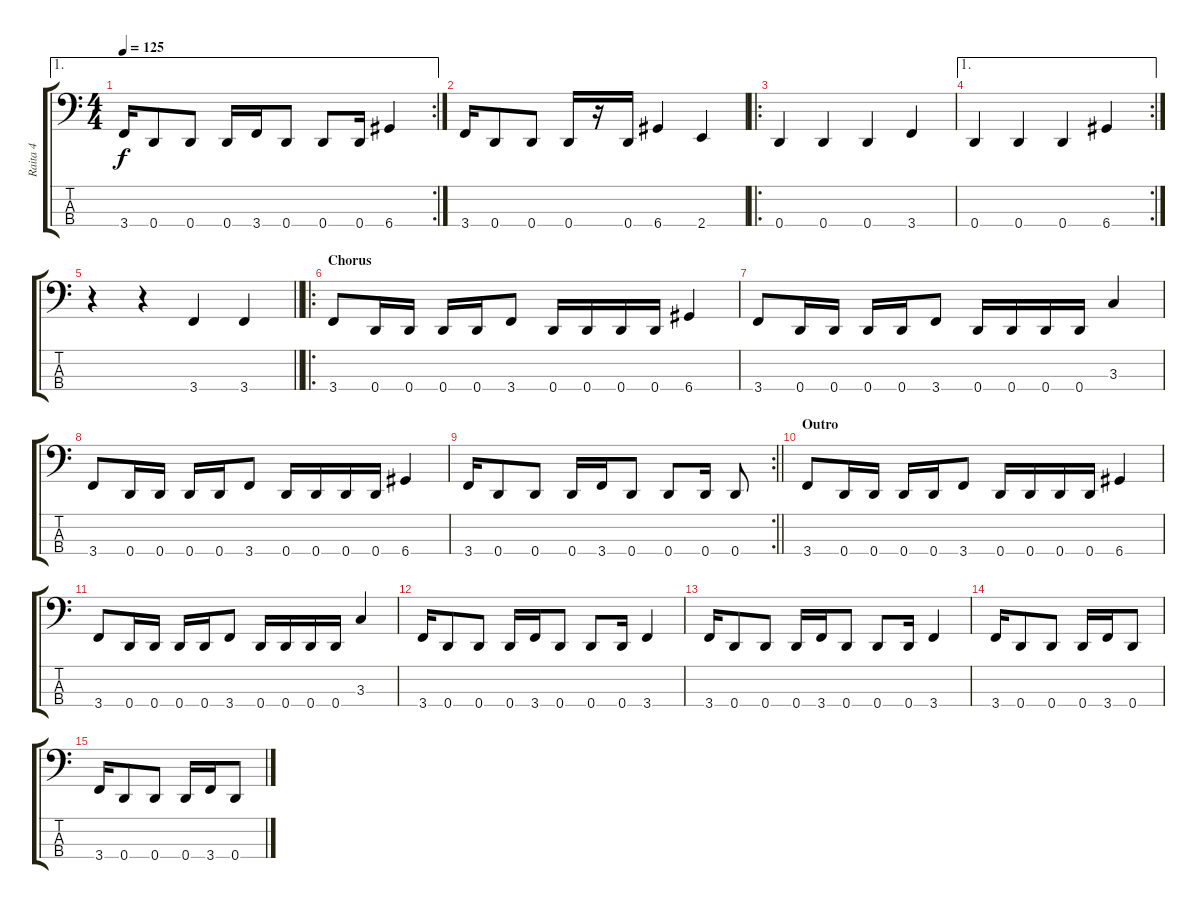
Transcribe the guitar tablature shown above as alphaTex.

\track ("Raita 4" "Raita 4") {instrument electricbassfinger}
\staff {score tabs}
\tuning (G2 D2 A1 D1) {hide}
\ae 1
\rc 2
\ts (4 4)
\tempo 125
\clef f4
\ks c
3.4.16{dy f} 0.4.8 0.4.8 0.4.16 3.4.16 0.4.8 0.4.8 0.4.16 6.4.4 |
3.4.16 0.4.8 0.4.8 0.4.16 r.16 0.4.16 6.4.4 2.4.4 |
\ro
0.4.4 0.4.4 0.4.4 3.4.4 |
\ae 1
\rc 2
0.4.4 0.4.4 0.4.4 6.4.4 |
\barLineRight lightlight
r.4 r.4 3.4.4 3.4.4 |
\ro
\section ("" "Chorus")
3.4.8 0.4.16 0.4.16 0.4.16 0.4.16 3.4.8 0.4.16 0.4.16 0.4.16 0.4.16 6.4.4 |
3.4.8 0.4.16 0.4.16 0.4.16 0.4.16 3.4.8 0.4.16 0.4.16 0.4.16 0.4.16 3.3.4 |
3.4.8 0.4.16 0.4.16 0.4.16 0.4.16 3.4.8 0.4.16 0.4.16 0.4.16 0.4.16 6.4.4 |
\rc 2
\barLineRight lightlight
3.4.16 0.4.8 0.4.8 0.4.16 3.4.16 0.4.8 0.4.8 0.4.16 0.4.8 |
\section ("" "Outro")
3.4.8 0.4.16 0.4.16 0.4.16 0.4.16 3.4.8 0.4.16 0.4.16 0.4.16 0.4.16 6.4.4 |
3.4.8 0.4.16 0.4.16 0.4.16 0.4.16 3.4.8 0.4.16 0.4.16 0.4.16 0.4.16 3.3.4 |
3.4.16 0.4.8 0.4.8 0.4.16 3.4.16 0.4.8 0.4.8 0.4.16 3.4.4 |
3.4.16 0.4.8 0.4.8 0.4.16 3.4.16 0.4.8 0.4.8 0.4.16 3.4.4 |
3.4.16 0.4.8 0.4.8 0.4.16 3.4.16 0.4.8 |
3.4.16 0.4.8 0.4.8 0.4.16 3.4.16 0.4.8
